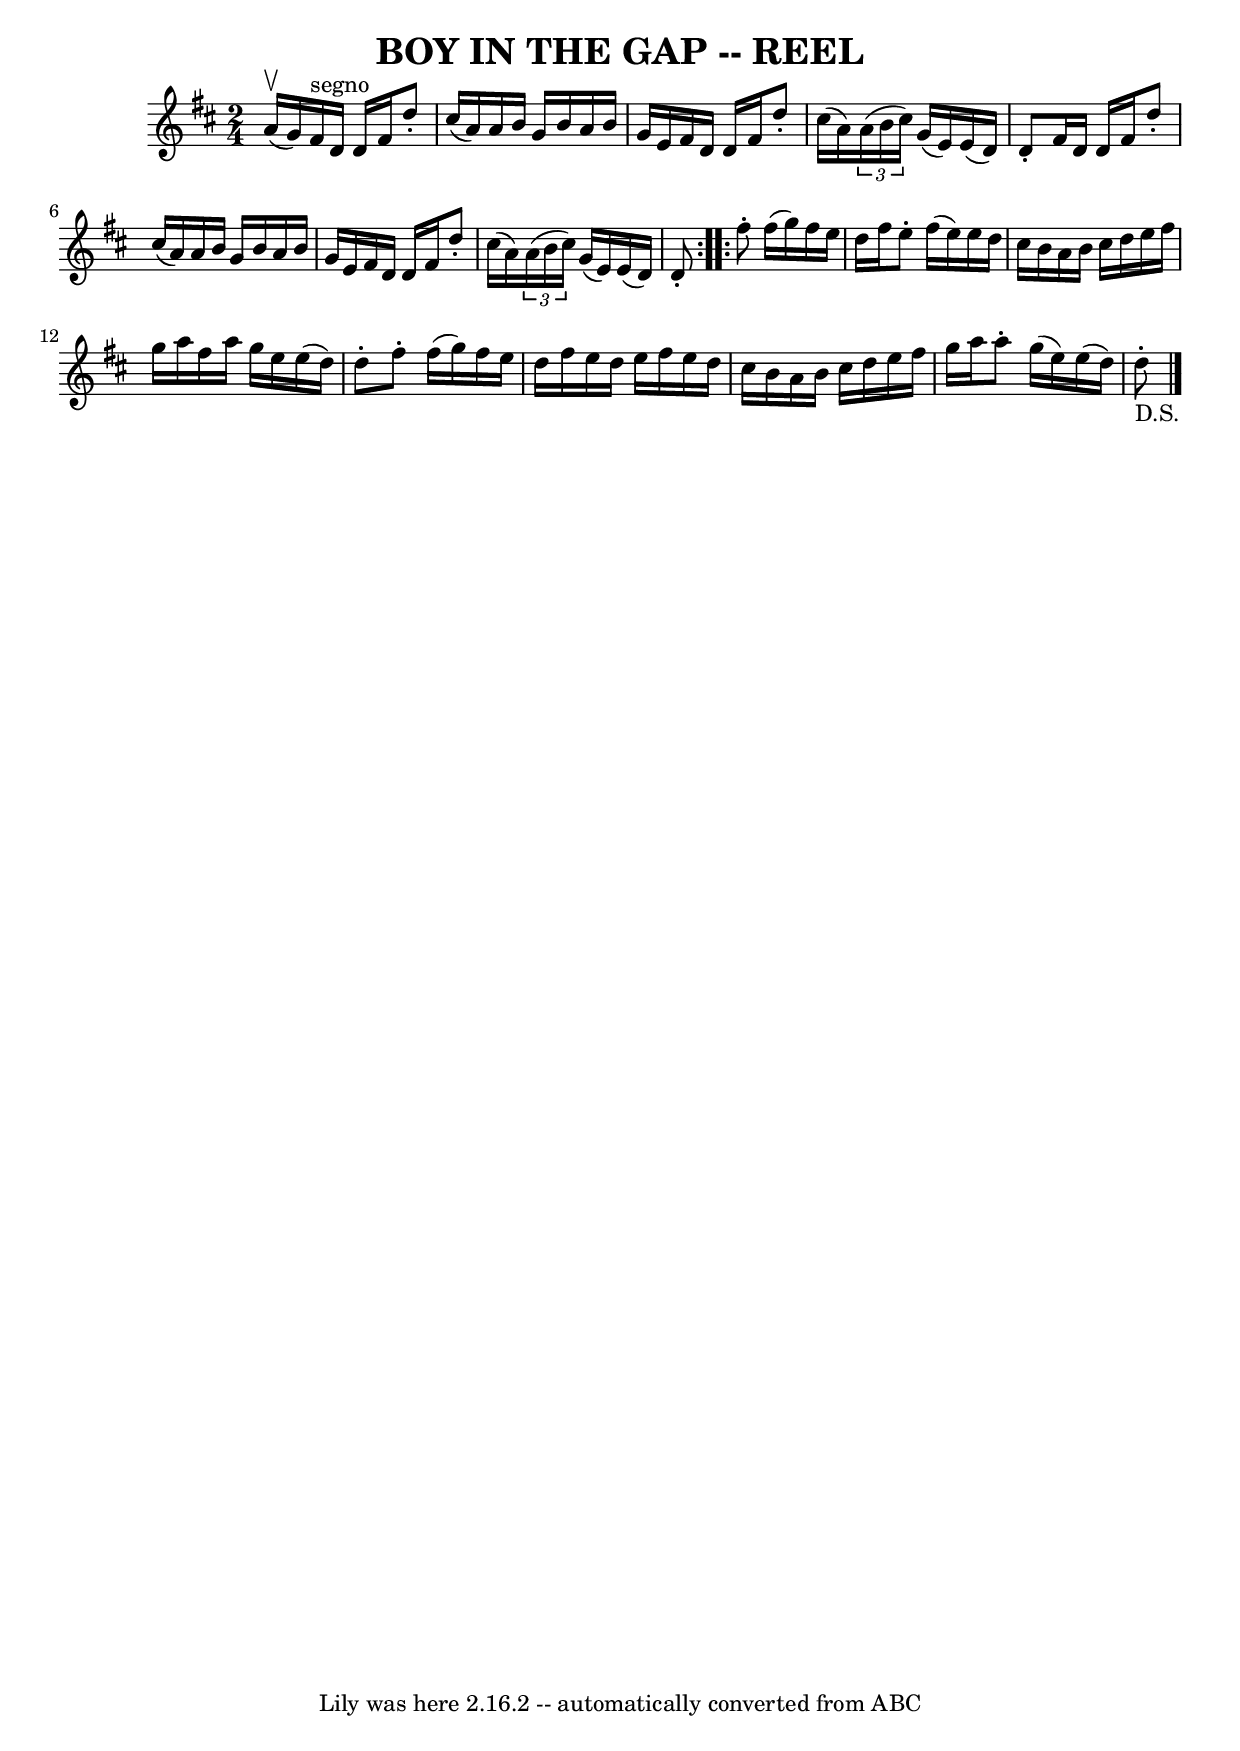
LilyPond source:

\version "2.16.2"
\include "Mammoth.ily"
\header {
  %% book = "Ryan's Mammoth Collection of Fiddle Tunes"
  crossRefNumber = "1"
  footnotes = ""
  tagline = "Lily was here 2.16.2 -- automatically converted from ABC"
  title = "BOY IN THE GAP -- REEL"

}
voicedefault =  {



  \repeat volta 2 {

    \time 2/4 
    \key d \major
    a'16 (^\upbow g'16)       |
    fis'16^"segno" d'16 d'16 fis'16 d''8-. cis''16 (a'16)   |
    
    a'16 b'16 g'16 b'16 a'16 b'16 g'16 e'16    |
    
    fis'16 d'16 d'16 fis'16 d''8-. cis''16 (a'16)   |
    
    \times 2/3 { a'16 (b'16 cis''16) 
	       } g'16 (e'16) e'16 (
    d'16) d'8-.   | |
    fis'16 d'16 d'16 fis'16    
    d''8-. cis''16 (a'16)   |
    a'16 b'16 g'16 b'16    
    a'16 b'16 g'16 e'16    |
    fis'16 d'16 d'16 fis'16    
    d''8-. cis''16 (a'16)   |
    \times 2/3 { a'16 (b'16    
		 cis''16) 
	       } g'16 (e'16) e'16 (d'16) d'8-.   
  }     

  \repeat volta 2 {
    fis''8-. fis''16 (g''16) fis''16 e''16    
    d''16 fis''16    |
    e''8-. fis''16 (e''16) e''16 d''16 
    cis''16 b'16    |
    a'16 b'16 cis''16 d''16 e''16    
    fis''16 g''16 a''16    |
    fis''16 a''16 g''16 e''16    
    e''16 (d''16) d''8-.   | |
    fis''8-. fis''16 (
    g''16) fis''16 e''16 d''16 fis''16    |
    e''16 d''16   
    e''16 fis''16 e''16 d''16 cis''16 b'16    |
    a'16    
    b'16 cis''16 d''16 e''16 fis''16 g''16 a''16    |
    
    a''8-. g''16 (e''16) e''16 (d''16) d''8_"D.S."-.     
    \bar "|."   
  }

}

\score{
  <<

    \context Staff="default"
    {
      \voicedefault 
      
    }

  >>
  \layout {
    
  }
  \midi {
  }

}
